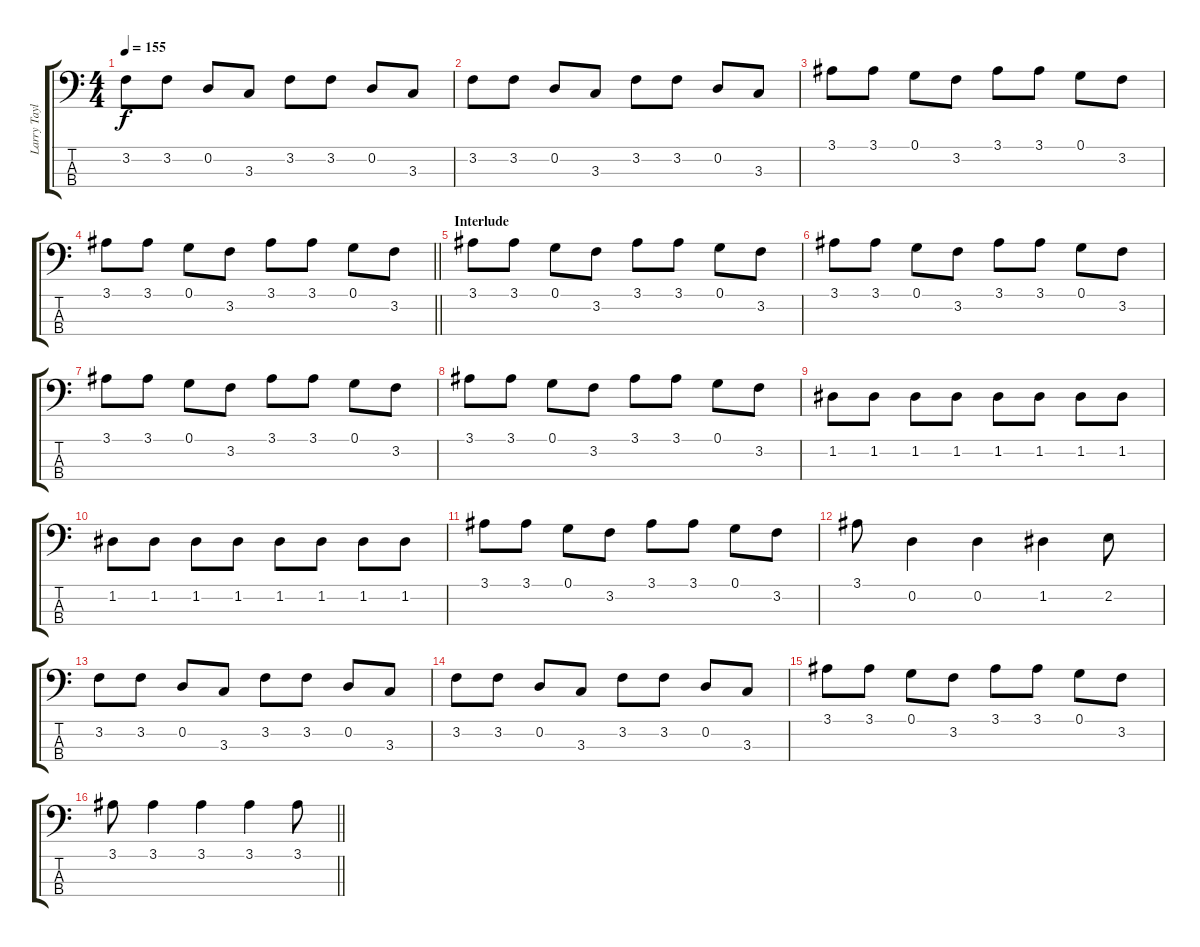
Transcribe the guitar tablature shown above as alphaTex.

\track ("Larry Taylor" "Larry Tayl") {instrument electricbassfinger}
\staff {score tabs}
\tuning (G2 D2 A1 E1) {hide}
\ts (4 4)
\tempo 155
\clef f4
\ks c
3.2.8{dy f} 3.2.8 0.2.8 3.3.8 3.2.8 3.2.8 0.2.8 3.3.8 |
3.2.8 3.2.8 0.2.8 3.3.8 3.2.8 3.2.8 0.2.8 3.3.8 |
3.1.8 3.1.8 0.1.8 3.2.8 3.1.8 3.1.8 0.1.8 3.2.8 |
\barLineRight lightlight
3.1.8 3.1.8 0.1.8 3.2.8 3.1.8 3.1.8 0.1.8 3.2.8 |
\section ("" "Interlude")
3.1.8 3.1.8 0.1.8 3.2.8 3.1.8 3.1.8 0.1.8 3.2.8 |
3.1.8 3.1.8 0.1.8 3.2.8 3.1.8 3.1.8 0.1.8 3.2.8 |
3.1.8 3.1.8 0.1.8 3.2.8 3.1.8 3.1.8 0.1.8 3.2.8 |
3.1.8 3.1.8 0.1.8 3.2.8 3.1.8 3.1.8 0.1.8 3.2.8 |
1.2.8 1.2.8 1.2.8 1.2.8 1.2.8 1.2.8 1.2.8 1.2.8 |
1.2.8 1.2.8 1.2.8 1.2.8 1.2.8 1.2.8 1.2.8 1.2.8 |
3.1.8 3.1.8 0.1.8 3.2.8 3.1.8 3.1.8 0.1.8 3.2.8 |
3.1.8 0.2.4 0.2.4 1.2.4 2.2.8 |
3.2.8 3.2.8 0.2.8 3.3.8 3.2.8 3.2.8 0.2.8 3.3.8 |
3.2.8 3.2.8 0.2.8 3.3.8 3.2.8 3.2.8 0.2.8 3.3.8 |
3.1.8 3.1.8 0.1.8 3.2.8 3.1.8 3.1.8 0.1.8 3.2.8 |
\barLineRight lightlight
3.1.8 3.1.4 3.1.4 3.1.4 3.1.8
